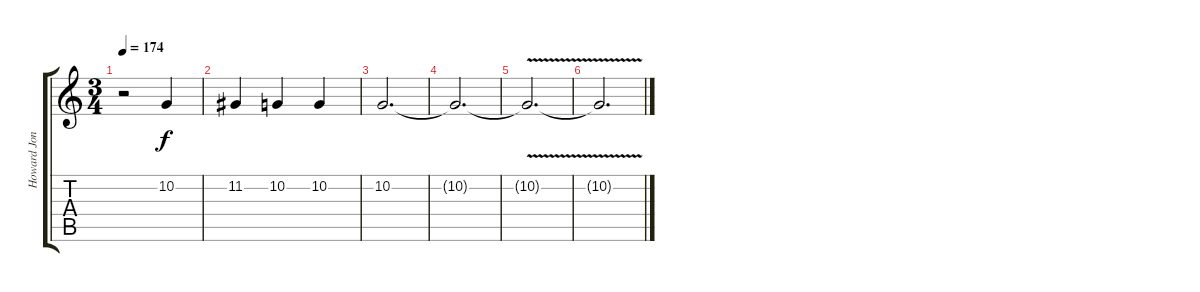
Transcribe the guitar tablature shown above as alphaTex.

\track ("Howard Jones" "Howard Jon") {instrument oboe}
\staff {score tabs}
\tuning (D4 A3 F3 C3 G2 C2) {hide}
\ts (3 4)
\tempo 174
\clef g2
\ks c
r.2{dy f} 10.2.4 |
11.2.4 10.2.4 10.2.4 |
10.2.2{d} |
10.2{t}.2{d} |
10.2{v t}.2{d} |
10.2{t}.2{d}
